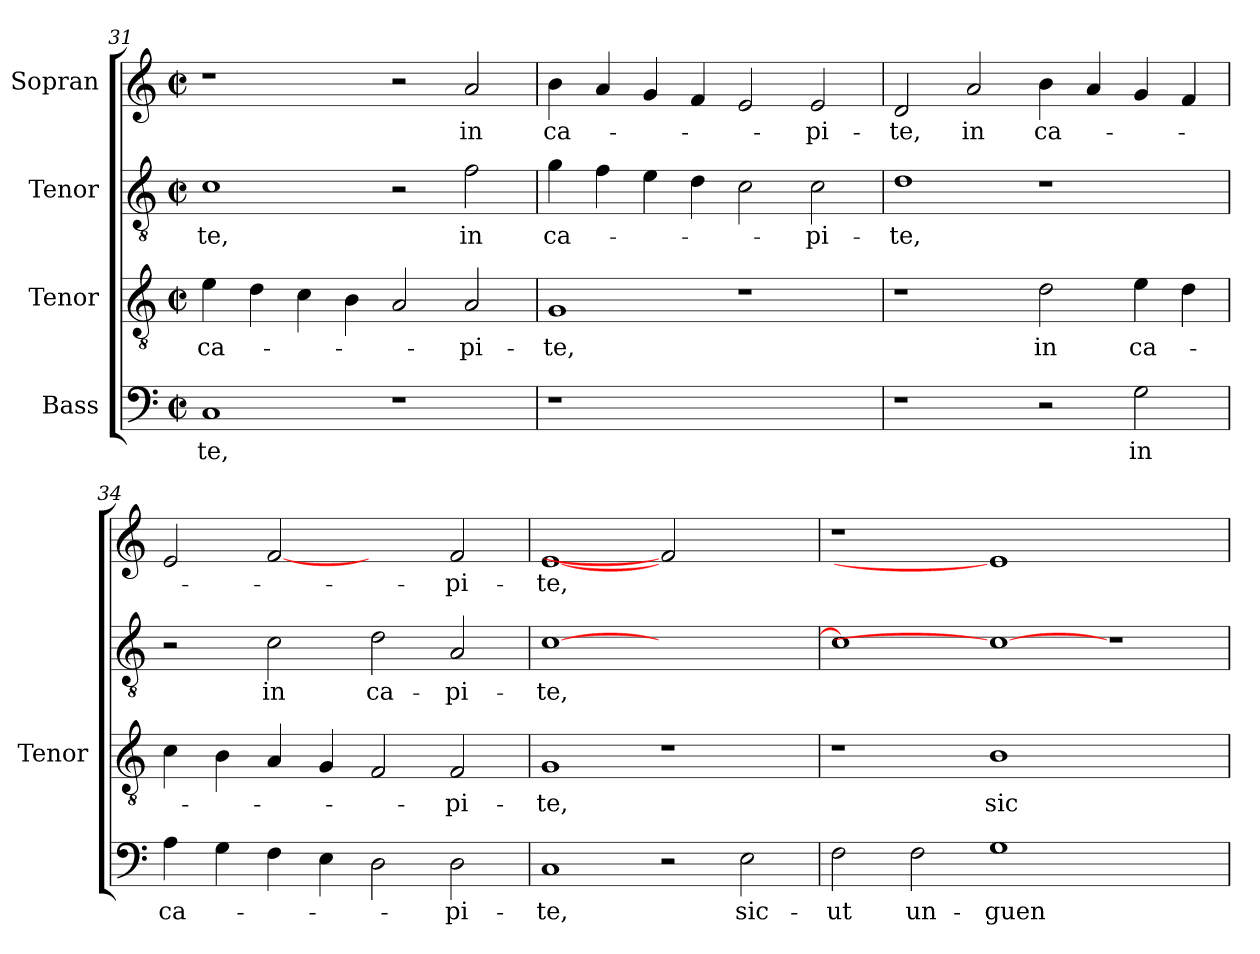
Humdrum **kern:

**kern	**text	**kern	**text	**kern	**text	**kern	**text
*part4	*part4	*part3	*part3	*part2	*part2	*part1	*part1
*staff4	*staff4	*staff3	*staff3	*staff2	*staff2	*staff1	*staff1
*I"Bass	*	*I"Tenor	*	*I"Tenor	*	*I"Sopran	*
*	*	*I'Tenor	*	*	*	*	*
*clefF4	*	*clefGv2	*	*clefGv2	*	*clefG2	*
*	*	*ITrd7c12	*	*ITrd7c12	*	*	*
*k[]	*	*k[]	*	*k[]	*	*k[]	*
*M2/2	*	*M2/2	*	*M2/2	*	*M2/2	*
*met(c|)	*	*met(c|)	*	*met(c|)	*	*met(c|)	*
=31	=31	=31	=31	=31	=31	=31	=31
!	!LO:LY:b:color=#000000	!	!	!	!	!	!
!	!	!	!LO:LY:b:color=#000000	!	!	!	!
!	!	!	!	!	!LO:LY:b:color=#000000	!	!
1Ci	-te,	4Ei\	ca-	1Ci	-te,	1r	.
.	.	4Di\	.	.	.	.	.
.	.	4Ci\	.	.	.	.	.
.	.	4BBi\	.	.	.	.	.
1r	.	2AAi/	.	2r	.	2r	.
!	!	!	!LO:LY:b:color=#000000	!	!	!	!
!	!	!	!	!	!LO:LY:b:color=#000000	!	!
!	!	!	!	!	!	!	!LO:LY:b:color=#000000
.	.	2AAi/	-pi-	2Fi\	in	2ai/	in
=32	=32	=32	=32	=32	=32	=32	=32
!LO:N:vis=1	!	!	!	!	!	!	!
!	!	!	!LO:LY:b:color=#000000	!	!	!	!
!	!	!	!	!	!LO:LY:b:color=#000000	!	!
!	!	!	!	!	!	!	!LO:LY:b:color=#000000
1r	.	1GGi	-te,	4Gi\	ca-	4bi\	ca-
.	.	.	.	4Fi\	.	4ai/	.
.	.	.	.	4Ei\	.	4gi/	.
.	.	.	.	4Di\	.	4fi/	.
1ryy	.	1r	.	2Ci\	.	2ei/	.
!	!	!	!	!	!LO:LY:b:color=#000000	!	!
!	!	!	!	!	!	!	!LO:LY:b:color=#000000
.	.	.	.	2Ci\	-pi-	2ei/	-pi-
=33	=33	=33	=33	=33	=33	=33	=33
!	!	!	!	!	!LO:LY:b:color=#000000	!	!
!	!	!	!	!	!	!	!LO:LY:b:color=#000000
1r	.	1r	.	1Di	-te,	2di/	-te,
!	!	!	!	!	!	!	!LO:LY:b:color=#000000
.	.	.	.	.	.	2ai/	in
!	!	!	!LO:LY:b:color=#000000	!	!	!	!
!	!	!	!	!	!	!	!LO:LY:b:color=#000000
2r	.	2Di\	in	1r	.	4bi\	ca-
.	.	.	.	.	.	4ai/	.
!	!LO:LY:b:color=#000000	!	!	!	!	!	!
!	!	!	!LO:LY:b:color=#000000	!	!	!	!
2Gi\	in	4Ei\	ca-	.	.	4gi/	.
.	.	4Di\	.	.	.	4fi/	.
=34	=34	=34	=34	=34	=34	=34	=34
!	!LO:LY:b:color=#000000	!	!	!	!	!	!
4Ai\	ca-	4Ci\	.	2r	.	2ei/	.
4Gi\	.	4BBi\	.	.	.	.	.
!	!	!	!	!	!LO:LY:b:color=#000000	!	!
4Fi\	.	4AAi/	.	2Ci\	in	[2fi	.
4Ei\	.	4GGi/	.	.	.	.	.
!	!	!	!	!	!LO:LY:b:color=#000000	!	!
2Di\	.	2FFi/	.	2Di\	ca-	2ryy	.
!	!LO:LY:b:color=#000000	!	!	!	!	!	!
!	!	!	!LO:LY:b:color=#000000	!	!	!	!
!	!	!	!	!	!LO:LY:b:color=#000000	!	!
!	!	!	!	!	!	!	!LO:LY:b:color=#000000
2Di\	-pi-	2FFi/	-pi-	2AAi/	-pi-	2fi/	-pi-
!!LO:LB:g=z
=35	=35	=35	=35	=35	=35	=35	=35
!	!LO:LY:b:color=#000000	!	!	!	!	!	!
!	!	!	!LO:LY:b:color=#000000	!	!	!	!
!	!	!	!	!	!LO:LY:b:color=#000000	!	!
!	!	!	!	!	!	!	!LO:LY:b:color=#000000
1Ci	-te,	1GGi	-te,	[>1Ci	-te,	[1ei	-te,
2r	.	1r	.	1ryy	.	2fi]	.
!	!LO:LY:b:color=#000000	!	!	!	!	!	!
2Ei\	sic-	.	.	.	.	2ryy	.
=36	=36	=36	=36	=36	=36	=36	=36
!	!LO:LY:b:color=#000000	!	!	!	!	!LO:N:vis=1	!
2Fi\	-ut	1r	.	1Ci]	.	1r	.
!	!LO:LY:b:color=#000000	!	!	!	!	!	!
2Fi\	un-	.	.	.	.	.	.
!	!LO:LY:b:color=#000000	!	!	!	!	!	!
!	!	!	!LO:LY:b:color=#000000	!	!	!	!
1Gi	-guen-	1BBi	sic-	1Ci_	.	1ei]	.
1ryy	.	1ryy	.	1r	.	1ryy	.
=	=	=	=	=	=	=	=
*-	*-	*-	*-	*-	*-	*-	*-
